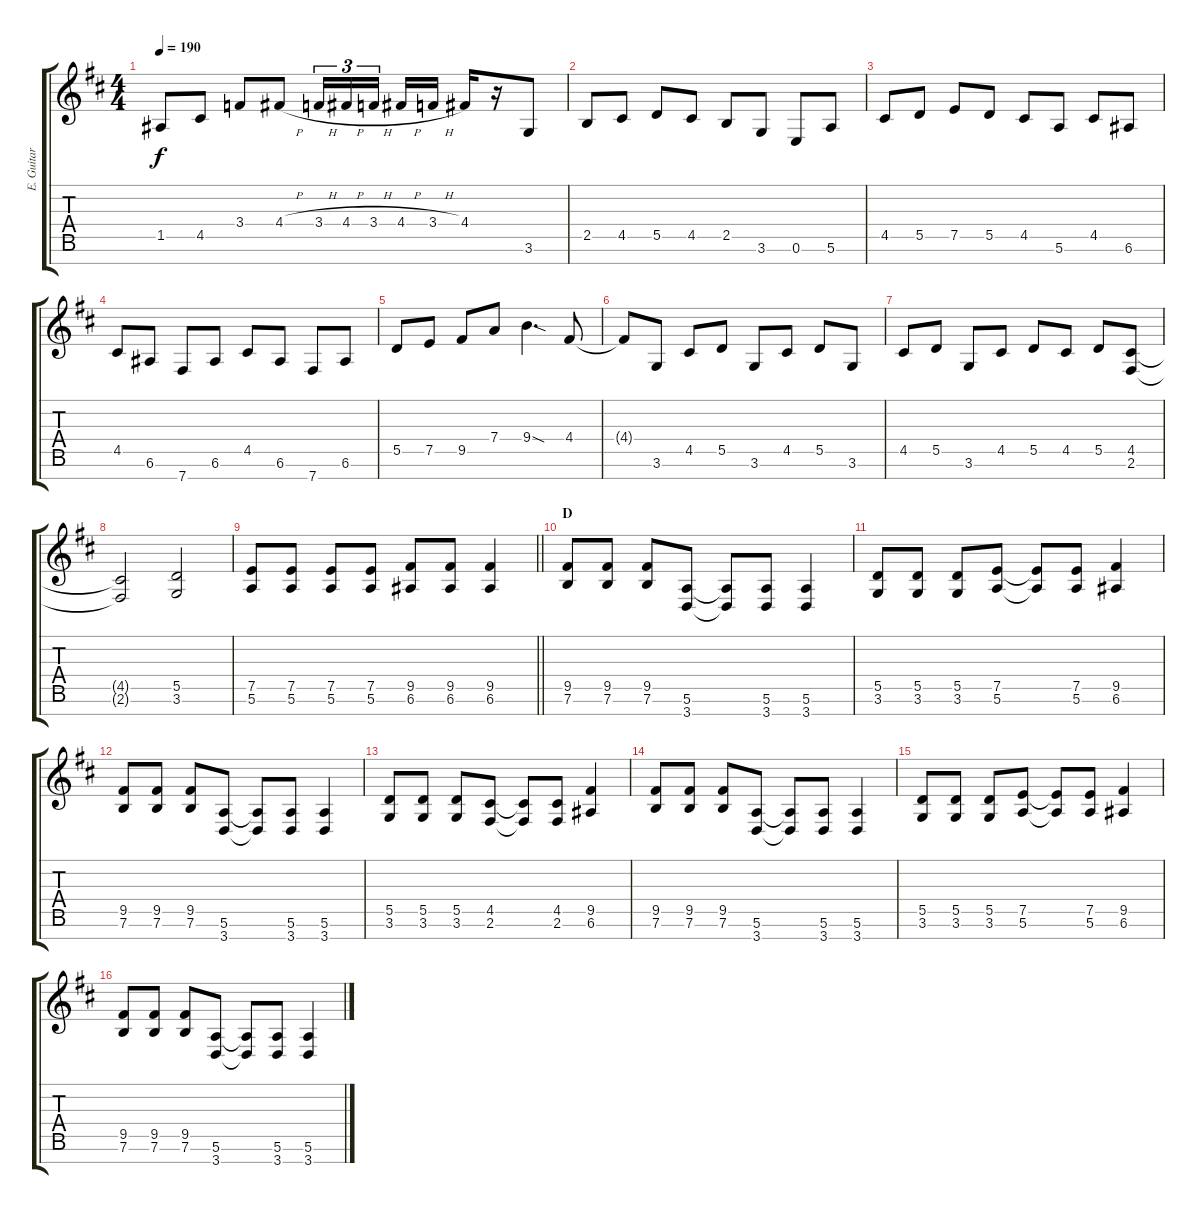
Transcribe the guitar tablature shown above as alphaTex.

\track ("E. Guitar I" "E. Guitar ") {instrument overdrivenguitar}
\staff {score tabs}
\tuning (E4 B3 G3 D3 A2 E2 B1) {hide}
\ts (4 4)
\tempo 190
\clef g2
\ks d
1.5.8{dy f} 4.5.8 3.4.8 4.4{h}.8 3.4{h}.16{tu (3 2)} 4.4{h}.16{tu (3 2)} 3.4{h}.16{tu (3 2) beam splitsecondary} 4.4{h}.16 3.4{h}.16 4.4.16 r.16 3.6.8 |
2.5.8 4.5.8 5.5.8 4.5.8 2.5.8 3.6.8 0.6.8 5.6.8 |
4.5.8 5.5.8 7.5.8 5.5.8 4.5.8 5.6.8 4.5.8 6.6.8 |
4.5.8 6.6.8 7.7.8 6.6.8 4.5.8 6.6.8 7.7.8 6.6.8 |
5.5.8 7.5.8 9.5.8 7.4.8 9.4{sod}.4{d} 4.4.8 |
4.4{t}.8 3.6.8 4.5.8 5.5.8 3.6.8 4.5.8 5.5.8 3.6.8 |
4.5.8 5.5.8 3.6.8 4.5.8 5.5.8 4.5.8 5.5.8 (4.5 2.6).8 |
(4.5{t} 2.6{t}).2 (5.5 3.6).2 |
\barLineRight lightlight
(7.5 5.6).8 (7.5 5.6).8 (7.5 5.6).8 (7.5 5.6).8 (9.5 6.6).8 (9.5 6.6).8 (9.5 6.6).4 |
\section ("" "D")
(9.5 7.6).8 (9.5 7.6).8 (9.5 7.6).8 (5.6 3.7).8 (5.6{t} 3.7{t}).8 (5.6 3.7).8 (5.6 3.7).4 |
(5.5 3.6).8 (5.5 3.6).8 (5.5 3.6).8 (7.5 5.6).8 (7.5{t} 5.6{t}).8 (7.5 5.6).8 (9.5 6.6).4 |
(9.5 7.6).8 (9.5 7.6).8 (9.5 7.6).8 (5.6 3.7).8 (5.6{t} 3.7{t}).8 (5.6 3.7).8 (5.6 3.7).4 |
(5.5 3.6).8 (5.5 3.6).8 (5.5 3.6).8 (4.5 2.6).8 (4.5{t} 2.6{t}).8 (4.5 2.6).8 (9.5 6.6).4 |
(9.5 7.6).8 (9.5 7.6).8 (9.5 7.6).8 (5.6 3.7).8 (5.6{t} 3.7{t}).8 (5.6 3.7).8 (5.6 3.7).4 |
(5.5 3.6).8 (5.5 3.6).8 (5.5 3.6).8 (7.5 5.6).8 (7.5{t} 5.6{t}).8 (7.5 5.6).8 (9.5 6.6).4 |
(9.5 7.6).8 (9.5 7.6).8 (9.5 7.6).8 (5.6 3.7).8 (5.6{t} 3.7{t}).8 (5.6 3.7).8 (5.6 3.7).4
